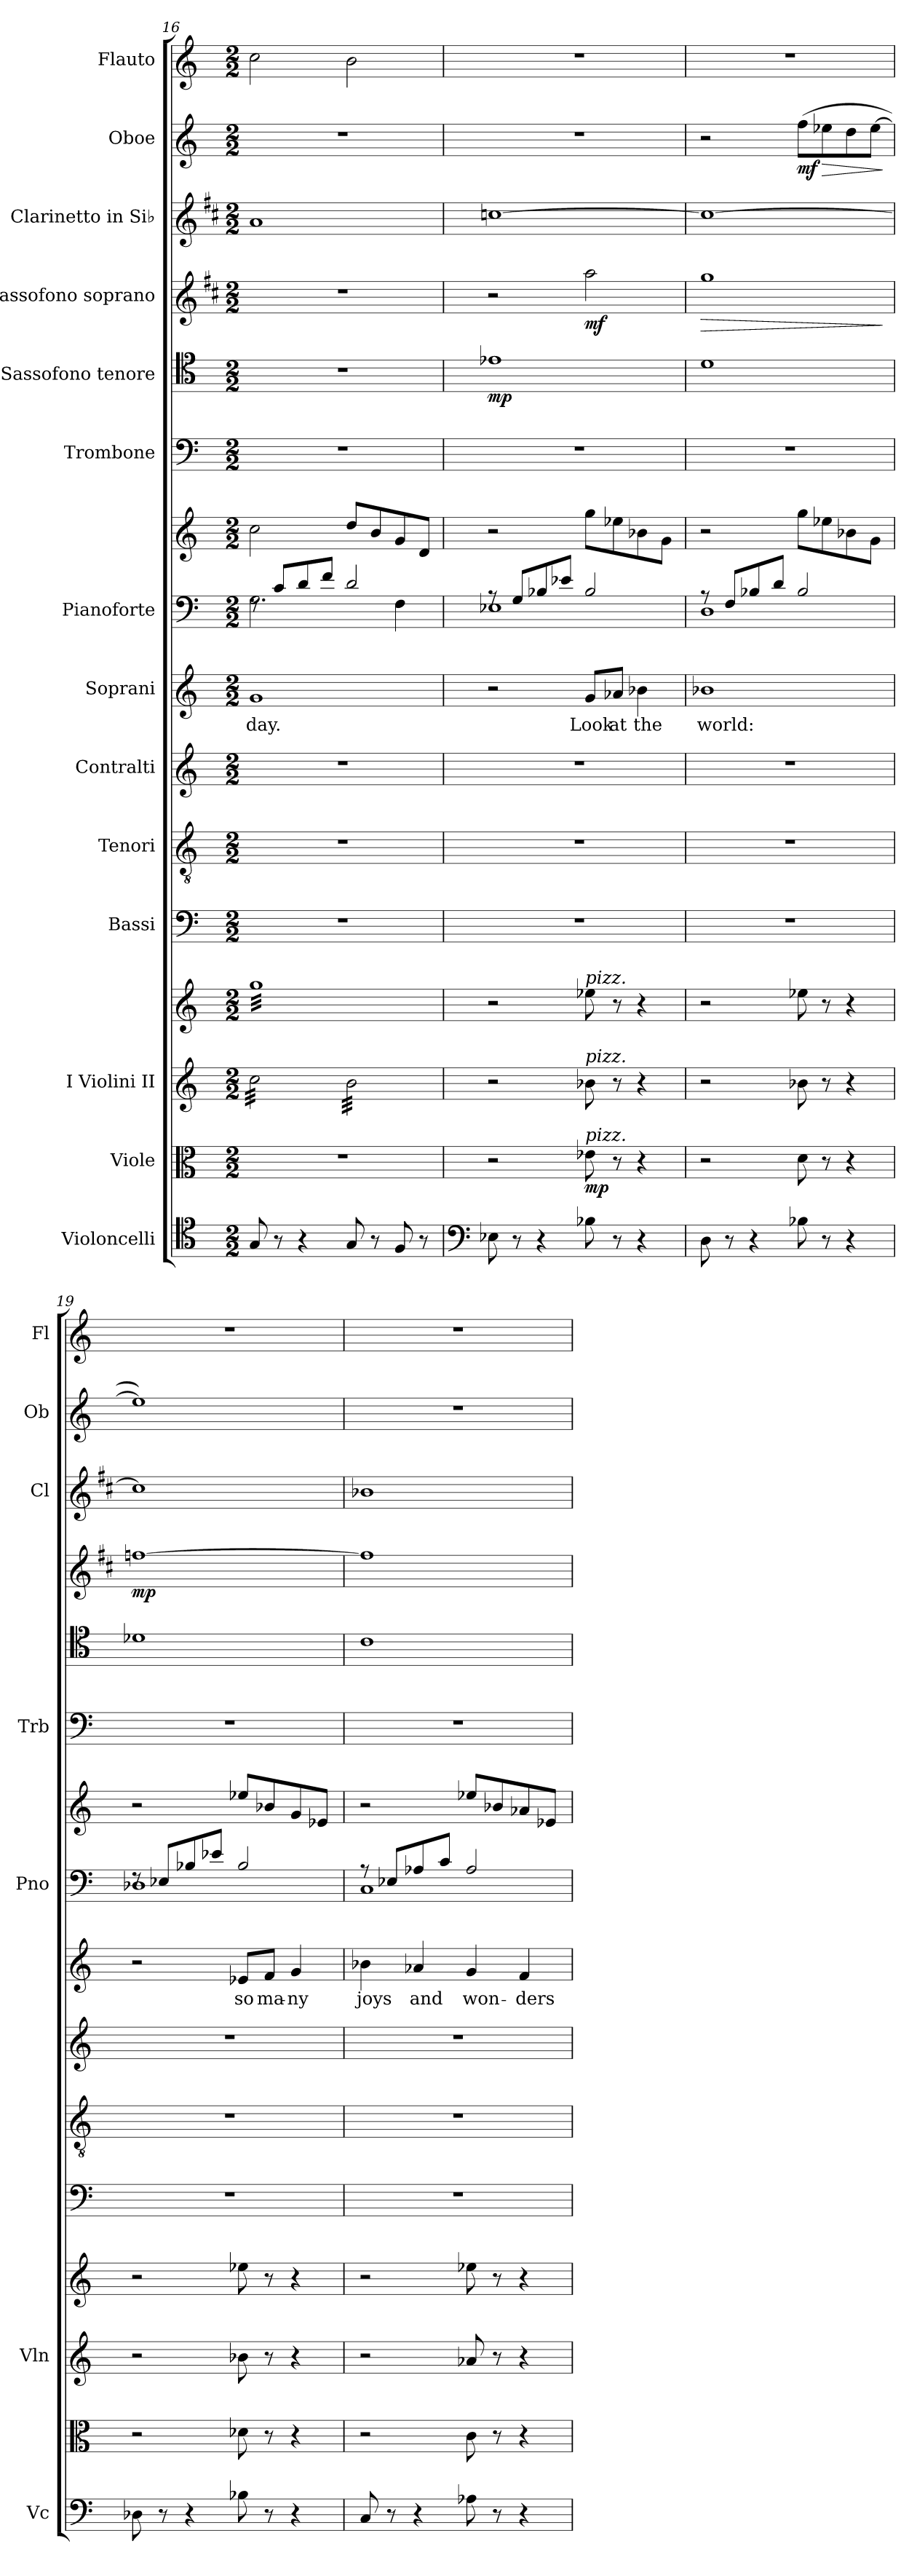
**kern	**kern	**dynam	**kern	**kern	**dynam	**kern	**kern	**kern	**kern	**text	**kern	**kern	**kern	**kern	**dynam	**kern	**dynam	**kern	**kern	**dynam	**kern
*part14	*part13	*part13	*part12	*part12	*part12	*part11	*part10	*part9	*part8	*part8	*part7	*part7	*part6	*part5	*part5	*part4	*part4	*part3	*part2	*part2	*part1
*staff16	*staff15	*staff15	*staff14	*staff13	*staff13/14	*staff12	*staff11	*staff10	*staff9	*staff9	*staff8	*staff7	*staff6	*staff5	*staff5	*staff4	*staff4	*staff3	*staff2	*staff2	*staff1
*I"Violoncelli	*I"Viole	*	*I"I  Violini  II	*	*	*I"Bassi	*I"Tenori	*I"Contralti	*I"Soprani	*	*I"Pianoforte	*	*I"Trombone	*I"Sassofono tenore	*	*I"Sassofono soprano	*	*I"Clarinetto in Si♭	*I"Oboe	*	*I"Flauto
*I'Vc	*	*	*I'Vln	*	*	*	*	*	*	*	*I'Pno	*	*I'Trb	*	*	*	*	*I'Cl	*I'Ob	*	*I'Fl
*clefC4	*clefC3	*	*clefG2	*clefG2	*	*clefF4	*clefGv2	*clefG2	*clefG2	*	*clefF4	*clefG2	*clefF4	*clefC4	*	*clefG2	*	*clefG2	*clefG2	*	*clefG2
*	*	*	*	*	*	*	*	*	*	*	*	*	*	*ITrd8c14	*	*ITrd1c2	*	*ITrd1c2	*	*	*
*k[]	*k[]	*	*k[]	*k[]	*	*k[]	*k[]	*k[]	*k[]	*	*k[]	*k[]	*k[]	*k[]	*	*k[]	*	*k[]	*k[]	*	*k[]
*M2/2	*M2/2	*	*M2/2	*M2/2	*	*M2/2	*M2/2	*M2/2	*M2/2	*	*M2/2	*M2/2	*M2/2	*M2/2	*	*M2/2	*	*M2/2	*M2/2	*	*M2/2
=16	=16	=16	=16	=16	=16	=16	=16	=16	=16	=16	=16	=16	=16	=16	=16	=16	=16	=16	=16	=16	=16
*	*	*	*	*	*	*	*	*	*	*	*^	*	*	*	*	*	*	*	*	*	*
*	*	*	*tremolo	*	*	*	*	*	*	*	*	*	*	*	*	*	*	*	*	*	*	*
*	*	*	*	*tremolo	*	*	*	*	*	*	*	*	*	*	*	*	*	*	*	*	*	*
8G/	1r	.	32cc\LLL	32ggLLL	.	1r	1r	1r	1g	day.	8rF	2.G\	2cc\	1r	1r	.	1r	.	1g	1r	.	2cc\
.	.	.	32cc\	32gg	.	.	.	.	.	.	.	.	.	.	.	.	.	.	.	.	.	.
.	.	.	32cc\	32gg	.	.	.	.	.	.	.	.	.	.	.	.	.	.	.	.	.	.
.	.	.	32cc\	32gg	.	.	.	.	.	.	.	.	.	.	.	.	.	.	.	.	.	.
8r	.	.	32cc\	32gg	.	.	.	.	.	.	8c/L	.	.	.	.	.	.	.	.	.	.	.
.	.	.	32cc\	32gg	.	.	.	.	.	.	.	.	.	.	.	.	.	.	.	.	.	.
.	.	.	32cc\	32gg	.	.	.	.	.	.	.	.	.	.	.	.	.	.	.	.	.	.
.	.	.	32cc\	32gg	.	.	.	.	.	.	.	.	.	.	.	.	.	.	.	.	.	.
4r	.	.	32cc\	32gg	.	.	.	.	.	.	8d/	.	.	.	.	.	.	.	.	.	.	.
.	.	.	32cc\	32gg	.	.	.	.	.	.	.	.	.	.	.	.	.	.	.	.	.	.
.	.	.	32cc\	32gg	.	.	.	.	.	.	.	.	.	.	.	.	.	.	.	.	.	.
.	.	.	32cc\	32gg	.	.	.	.	.	.	.	.	.	.	.	.	.	.	.	.	.	.
.	.	.	32cc\	32gg	.	.	.	.	.	.	8f/J	.	.	.	.	.	.	.	.	.	.	.
.	.	.	32cc\	32gg	.	.	.	.	.	.	.	.	.	.	.	.	.	.	.	.	.	.
.	.	.	32cc\	32gg	.	.	.	.	.	.	.	.	.	.	.	.	.	.	.	.	.	.
.	.	.	32cc\JJJ	32gg	.	.	.	.	.	.	.	.	.	.	.	.	.	.	.	.	.	.
8G/	.	.	32b\LLL	32gg	.	.	.	.	.	.	2d/	.	8dd/L	.	.	.	.	.	.	.	.	2b\
.	.	.	32b\	32gg	.	.	.	.	.	.	.	.	.	.	.	.	.	.	.	.	.	.
.	.	.	32b\	32gg	.	.	.	.	.	.	.	.	.	.	.	.	.	.	.	.	.	.
.	.	.	32b\	32gg	.	.	.	.	.	.	.	.	.	.	.	.	.	.	.	.	.	.
8r	.	.	32b\	32gg	.	.	.	.	.	.	.	.	8b/	.	.	.	.	.	.	.	.	.
.	.	.	32b\	32gg	.	.	.	.	.	.	.	.	.	.	.	.	.	.	.	.	.	.
.	.	.	32b\	32gg	.	.	.	.	.	.	.	.	.	.	.	.	.	.	.	.	.	.
.	.	.	32b\	32gg	.	.	.	.	.	.	.	.	.	.	.	.	.	.	.	.	.	.
8F/	.	.	32b\	32gg	.	.	.	.	.	.	.	4F\	8g/	.	.	.	.	.	.	.	.	.
.	.	.	32b\	32gg	.	.	.	.	.	.	.	.	.	.	.	.	.	.	.	.	.	.
.	.	.	32b\	32gg	.	.	.	.	.	.	.	.	.	.	.	.	.	.	.	.	.	.
.	.	.	32b\	32gg	.	.	.	.	.	.	.	.	.	.	.	.	.	.	.	.	.	.
8r	.	.	32b\	32gg	.	.	.	.	.	.	.	.	8d/J	.	.	.	.	.	.	.	.	.
.	.	.	32b\	32gg	.	.	.	.	.	.	.	.	.	.	.	.	.	.	.	.	.	.
.	.	.	32b\	32gg	.	.	.	.	.	.	.	.	.	.	.	.	.	.	.	.	.	.
.	.	.	32b\JJJ	32ggJJJ	.	.	.	.	.	.	.	.	.	.	.	.	.	.	.	.	.	.
*	*	*	*	*Xtremolo	*	*	*	*	*	*	*	*	*	*	*	*	*	*	*	*	*	*
*	*	*	*Xtremolo	*	*	*	*	*	*	*	*	*	*	*	*	*	*	*	*	*	*	*
!!LO:PB:g=z
=17	=17	=17	=17	=17	=17	=17	=17	=17	=17	=17	=17	=17	=17	=17	=17	=17	=17	=17	=17	=17	=17	=17
*clefF4	*	*	*	*	*	*	*	*	*	*	*	*	*	*	*	*	*	*	*	*	*	*
!	!	!	!	!	!	!	!	!	!	!	!	!	!	!	!	!LO:DY:b	!	!	!	!	!	!
8E-X\	2r	.	2r	2r	.	1r	1r	1r	2r	.	8rA	1E-X	2r	1r	1E-X	mp	2r	.	[1b-X	1r	.	1r
8r	.	.	.	.	.	.	.	.	.	.	8G/L	.	.	.	.	.	.	.	.	.	.	.
4r	.	.	.	.	.	.	.	.	.	.	8B-X/	.	.	.	.	.	.	.	.	.	.	.
.	.	.	.	.	.	.	.	.	.	.	8e-X/J	.	.	.	.	.	.	.	.	.	.	.
!	!	!	!	!LO:TX:a:i:t=pizz.	!	!	!	!	!	!	!	!	!	!	!	!	!	!	!	!	!	!
!	!	!	!LO:TX:a:i:t=pizz.	!	!	!	!	!	!	!	!	!	!	!	!	!	!	!	!	!	!	!
!	!LO:TX:a:i:t=pizz.	!	!	!	!	!	!	!	!	!	!	!	!	!	!	!	!	!	!	!	!	!
!	!	!LO:DY:b	!	!	!LO:DY:b=2	!	!	!	!	!	!	!	!	!	!	!	!	!	!	!	!	!
!	!	!	!	!	!LO:DY:n=1:b	!	!	!	!	!	!	!	!	!	!	!	!	!LO:DY:b	!	!	!	!
8B-X\	8e-X\	mp	8b-X\	8ee-X\	mp mp	.	.	.	8g/L	Look	2B-/	.	8gg\L	.	.	.	2gg\	mf	.	.	.	.
8r	8r	.	8r	8r	.	.	.	.	8a-X/J	at	.	.	8ee-X\	.	.	.	.	.	.	.	.	.
4r	4r	.	4r	4r	.	.	.	.	4b-X\	the	.	.	8b-X\	.	.	.	.	.	.	.	.	.
.	.	.	.	.	.	.	.	.	.	.	.	.	8g\J	.	.	.	.	.	.	.	.	.
=18	=18	=18	=18	=18	=18	=18	=18	=18	=18	=18	=18	=18	=18	=18	=18	=18	=18	=18	=18	=18	=18	=18
!	!	!	!	!	!	!	!	!	!	!	!	!	!	!	!	!	!	!LO:HP:b	!	!	!	!
8D\	2r	.	2r	2r	.	1r	1r	1r	1b-X	world:	8r	1D	2r	1r	1D	.	1ff	>	1b-_	2r	.	1r
8r	.	.	.	.	.	.	.	.	.	.	8F/L	.	.	.	.	.	.	.	.	.	.	.
4r	.	.	.	.	.	.	.	.	.	.	8B-X/	.	.	.	.	.	.	.	.	.	.	.
.	.	.	.	.	.	.	.	.	.	.	8d/J	.	.	.	.	.	.	.	.	.	.	.
!	!	!	!	!	!	!	!	!	!	!	!	!	!	!	!	!	!	!	!	!	!LO:DY:b	!
8B-X\	8d\	.	8b-X\	8ee-X\	.	.	.	.	.	.	2B-/	.	8gg\L	.	.	.	.	.	.	(8ff\L	mf	.
!	!	!	!	!	!	!	!	!	!	!	!	!	!	!	!	!	!	!	!	!	!LO:HP:b	!
8r	8r	.	8r	8r	.	.	.	.	.	.	.	.	8ee-X\	.	.	.	.	.	.	8ee-X\	>	.
4r	4r	.	4r	4r	.	.	.	.	.	.	.	.	8b-X\	.	.	.	.	.	.	8dd\	.	.
.	.	.	.	.	.	.	.	.	.	.	.	.	8g\J	.	.	.	.	.	.	[8ee-\J	.	.
*	*	*	*	*	*	*	*	*	*	*	*v	*v	*	*	*	*	*	*	*	*	*	*
.	.	.	.	.	.	.	.	.	.	.	.	.	.	.	.	.	]	.	.	]	.
=19	=19	=19	=19	=19	=19	=19	=19	=19	=19	=19	=19	=19	=19	=19	=19	=19	=19	=19	=19	=19	=19
*	*	*	*	*	*	*	*	*	*	*	*^	*	*	*	*	*	*	*	*	*	*
!	!	!	!	!	!	!	!	!	!	!	!	!	!	!	!	!	!	!LO:DY:b	!	!	!	!
8D-X\	2r	.	2r	2r	.	1r	1r	1r	2r	.	8rF	1D-X	2r	1r	1D-X	.	[1ee-X	mp	1b-]	1ee-])	.	1r
8r	.	.	.	.	.	.	.	.	.	.	8E-X/L	.	.	.	.	.	.	.	.	.	.	.
4r	.	.	.	.	.	.	.	.	.	.	8B-X/	.	.	.	.	.	.	.	.	.	.	.
.	.	.	.	.	.	.	.	.	.	.	8e-X/J	.	.	.	.	.	.	.	.	.	.	.
8B-X\	8d-X\	.	8b-X\	8ee-X\	.	.	.	.	8e-X/L	so	2B-/	.	8ee-X/L	.	.	.	.	.	.	.	.	.
8r	8r	.	8r	8r	.	.	.	.	8f/J	ma-	.	.	8b-X/	.	.	.	.	.	.	.	.	.
4r	4r	.	4r	4r	.	.	.	.	4g/	-ny	.	.	8g/	.	.	.	.	.	.	.	.	.
.	.	.	.	.	.	.	.	.	.	.	.	.	8e-X/J	.	.	.	.	.	.	.	.	.
=20	=20	=20	=20	=20	=20	=20	=20	=20	=20	=20	=20	=20	=20	=20	=20	=20	=20	=20	=20	=20	=20	=20
8C/	2r	.	2r	2r	.	1r	1r	1r	4b-X\	joys	8r	1C	2r	1r	1C	.	1ee-]	.	1a-X	1r	.	1r
8r	.	.	.	.	.	.	.	.	.	.	8E-X/L	.	.	.	.	.	.	.	.	.	.	.
4r	.	.	.	.	.	.	.	.	4a-X/	and	8A-X/	.	.	.	.	.	.	.	.	.	.	.
.	.	.	.	.	.	.	.	.	.	.	8c/J	.	.	.	.	.	.	.	.	.	.	.
8A-X\	8c\	.	8a-X/	8ee-X\	.	.	.	.	4g/	won-	2A-/	.	8ee-X/L	.	.	.	.	.	.	.	.	.
8r	8r	.	8r	8r	.	.	.	.	.	.	.	.	8b-X/	.	.	.	.	.	.	.	.	.
4r	4r	.	4r	4r	.	.	.	.	4f/	-ders	.	.	8a-X/	.	.	.	.	.	.	.	.	.
.	.	.	.	.	.	.	.	.	.	.	.	.	8e-X/J	.	.	.	.	.	.	.	.	.
*	*	*	*	*	*	*	*	*	*	*	*v	*v	*	*	*	*	*	*	*	*	*	*
=	=	=	=	=	=	=	=	=	=	=	=	=	=	=	=	=	=	=	=	=	=
*-	*-	*-	*-	*-	*-	*-	*-	*-	*-	*-	*-	*-	*-	*-	*-	*-	*-	*-	*-	*-	*-
